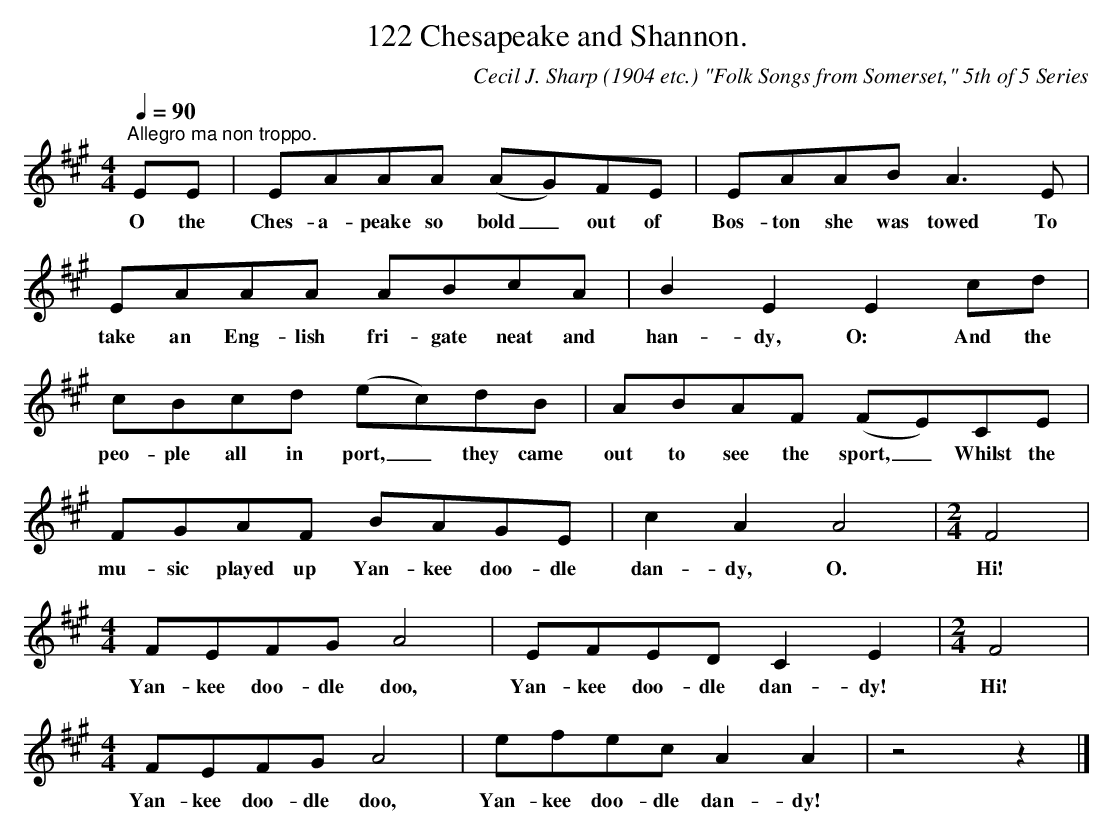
X:1
T:122 Chesapeake and Shannon.
C:Cecil J. Sharp (1904 etc.) "Folk Songs from Somerset," 5th of 5 Series
L:1/8
Q:1/4=90
M:4/4
K:A
"^Allegro ma non troppo." EE | EAAA (AG)FE | EAAB A3 E |$ EAAA ABcA | B2 E2 E2 cd |$ cBcd (ec)dB |
w: O the|Ches- a- peake so bold _ out of|Bos- ton she was towed To|take an Eng- lish fri- gate neat and|han- dy, O: And the|peo- ple all in port, _ they came|
ABAF (FE)CE |$ FGAF BAGE | c2 A2 A4 |[M:2/4] F4 |$[M:4/4] FEFG A4 | EFED C2 E2 |[M:2/4] F4 |$
w: out to see the sport, _ Whilst the|mu- sic played up Yan- kee doo- dle|dan- dy, O.|Hi!|Yan- kee doo- dle doo,|Yan- kee doo- dle dan- dy!|Hi!|
[M:4/4] FEFG A4 | efec A2 A2 | z4 z2 |]
w: Yan- kee doo- dle doo,|Yan- kee doo- dle dan- dy!||
